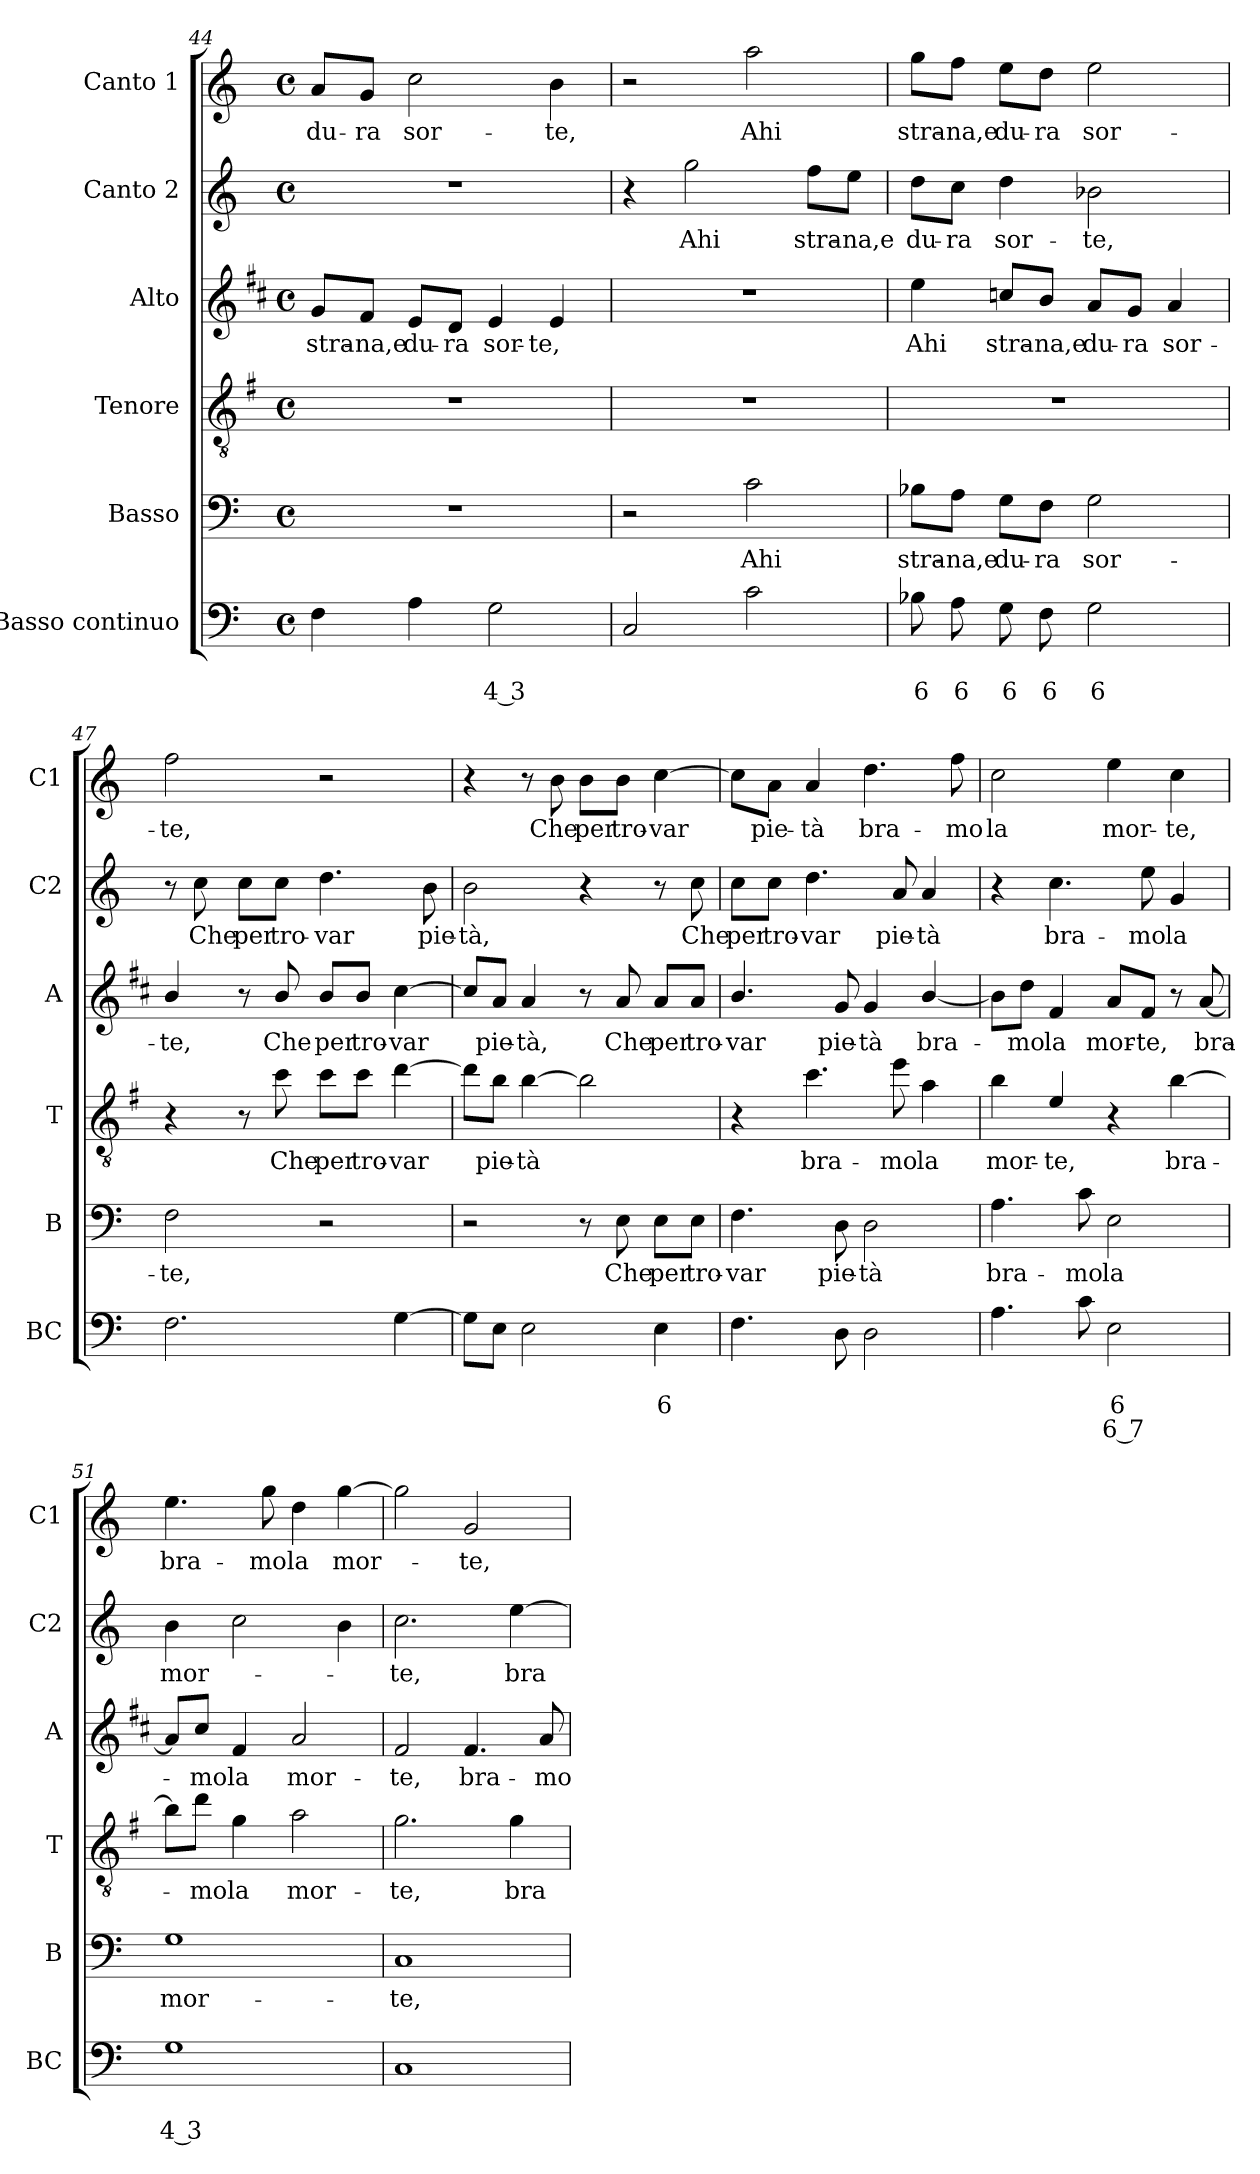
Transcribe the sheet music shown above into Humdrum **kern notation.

**kern	**text	**text	**text	**kern	**text	**kern	**text	**kern	**text	**kern	**text	**kern	**text
*part6	*part6	*part6	*part6	*part5	*part5	*part4	*part4	*part3	*part3	*part2	*part2	*part1	*part1
*staff6	*staff6	*staff6	*staff6	*staff5	*staff5	*staff4	*staff4	*staff3	*staff3	*staff2	*staff2	*staff1	*staff1
*I"Basso continuo	*	*	*	*I"Basso	*	*I"Tenore	*	*I"Alto	*	*I"Canto 2	*	*I"Canto 1	*
*I'BC	*	*	*	*I'B	*	*I'T	*	*I'A	*	*I'C2	*	*I'C1	*
*clefF4	*	*	*	*clefF4	*	*clefGv2	*	*clefG2	*	*clefG2	*	*clefG2	*
*	*	*	*	*	*	*ITrd4c7	*	*ITrd1c2	*	*	*	*	*
*k[]	*	*	*	*k[]	*	*k[]	*	*k[]	*	*k[]	*	*k[]	*
*C:	*	*	*	*C:	*	*C:	*	*C:	*	*C:	*	*C:	*
*M4/4	*	*	*	*M4/4	*	*M4/4	*	*M4/4	*	*M4/4	*	*M4/4	*
*met(c)	*	*	*	*met(c)	*	*met(c)	*	*met(c)	*	*met(c)	*	*met(c)	*
=44	=44	=44	=44	=44	=44	=44	=44	=44	=44	=44	=44	=44	=44
!	!	!	!	!	!	!	!	!	!LO:LY:b	!	!	!	!LO:LY:b
4F\	.	.	.	1r	.	1r	.	8f/L	stra-	1r	.	8a/L	du-
!	!	!	!	!	!	!	!	!	!LO:LY:b	!	!	!	!LO:LY:b
.	.	.	.	.	.	.	.	8e/J	-na,e	.	.	8g/J	-ra
!	!	!	!	!	!	!	!	!	!LO:LY:b	!	!	!	!LO:LY:b
4A\	.	.	.	.	.	.	.	8d/L	du-	.	.	2cc\	sor-
!	!	!	!	!	!	!	!	!	!LO:LY:b	!	!	!	!
.	.	.	.	.	.	.	.	8c/J	-ra	.	.	.	.
!	!	!LO:LY:b	!	!	!	!	!	!	!LO:LY:b	!	!	!	!
2G\	.	4 3	.	.	.	.	.	4d/	sor-	.	.	.	.
!	!	!	!	!	!	!	!	!	!LO:LY:b	!	!	!	!LO:LY:b
.	.	.	.	.	.	.	.	4d/	-te,	.	.	4b\	-te,
=45	=45	=45	=45	=45	=45	=45	=45	=45	=45	=45	=45	=45	=45
2C/	.	.	.	2r	.	1r	.	1r	.	4r	.	2r	.
!	!	!	!	!	!	!	!	!	!	!	!LO:LY:b	!	!
.	.	.	.	.	.	.	.	.	.	2gg\	Ahi	.	.
!	!	!	!	!	!LO:LY:b	!	!	!	!	!	!	!	!LO:LY:b
2c\	.	.	.	2c\	Ahi	.	.	.	.	.	.	2aa\	Ahi
!	!	!	!	!	!	!	!	!	!	!	!LO:LY:b	!	!
.	.	.	.	.	.	.	.	.	.	8ff\L	stra-	.	.
!	!	!	!	!	!	!	!	!	!	!	!LO:LY:b	!	!
.	.	.	.	.	.	.	.	.	.	8ee\J	-na,e	.	.
=46	=46	=46	=46	=46	=46	=46	=46	=46	=46	=46	=46	=46	=46
!	!	!LO:LY:b	!	!	!LO:LY:b	!	!	!	!LO:LY:b	!	!LO:LY:b	!	!LO:LY:b
8B-X\	.	6	.	8B-X\L	stra-	1r	.	4dd\	Ahi	8dd\L	du-	8gg\L	stra-
!	!	!LO:LY:b	!	!	!LO:LY:b	!	!	!	!	!	!LO:LY:b	!	!LO:LY:b
8A\	.	6	.	8A\J	-na,e	.	.	.	.	8cc\J	-ra	8ff\J	-na,e
!	!	!LO:LY:b	!	!	!LO:LY:b	!	!	!	!LO:LY:b	!	!LO:LY:b	!	!LO:LY:b
8G\	.	6	.	8G\L	du-	.	.	8b-X/L	stra-	4dd\	sor-	8ee\L	du-
!	!	!LO:LY:b	!	!	!LO:LY:b	!	!	!	!LO:LY:b	!	!	!	!LO:LY:b
8F\	.	6	.	8F\J	-ra	.	.	8a/J	-na,e	.	.	8dd\J	-ra
!	!	!LO:LY:b	!	!	!LO:LY:b	!	!	!	!LO:LY:b	!	!LO:LY:b	!	!LO:LY:b
2G\	.	6	.	2G\	sor-	.	.	8g/L	du-	2b-X\	-te,	2ee\	sor-
!	!	!	!	!	!	!	!	!	!LO:LY:b	!	!	!	!
.	.	.	.	.	.	.	.	8f/J	-ra	.	.	.	.
!	!	!	!	!	!	!	!	!	!LO:LY:b	!	!	!	!
.	.	.	.	.	.	.	.	4g/	sor-	.	.	.	.
!!LO:PB:g=z
=47	=47	=47	=47	=47	=47	=47	=47	=47	=47	=47	=47	=47	=47
!	!	!	!	!	!LO:LY:b	!	!	!	!LO:LY:b	!	!	!	!LO:LY:b
2.F\	.	.	.	2F\	-te,	4r	.	4a/	-te,	8r	.	2ff\	-te,
!	!	!	!	!	!	!	!	!	!	!	!LO:LY:b	!	!
.	.	.	.	.	.	.	.	.	.	8cc\	Che	.	.
!	!	!	!	!	!	!	!	!	!	!	!LO:LY:b	!	!
.	.	.	.	.	.	8r	.	8r	.	8cc\L	per	.	.
!	!	!	!	!	!	!	!LO:LY:b	!	!LO:LY:b	!	!LO:LY:b	!	!
.	.	.	.	.	.	8f\	Che	8a/	Che	8cc\J	tro-	.	.
!	!	!	!	!	!	!	!LO:LY:b	!	!LO:LY:b	!	!LO:LY:b	!	!
.	.	.	.	2r	.	8f\L	per	8a/L	per	4.dd\	-var	2r	.
!	!	!	!	!	!	!	!LO:LY:b	!	!LO:LY:b	!	!	!	!
.	.	.	.	.	.	8f\J	tro-	8a/J	tro-	.	.	.	.
!	!	!	!	!	!	!	!LO:LY:b	!	!LO:LY:b	!	!	!	!
[4G\	.	.	.	.	.	[4g\	-var	[4b\	-var	.	.	.	.
!	!	!	!	!	!	!	!	!	!	!	!LO:LY:b	!	!
.	.	.	.	.	.	.	.	.	.	8b\	pie-	.	.
=48	=48	=48	=48	=48	=48	=48	=48	=48	=48	=48	=48	=48	=48
!	!	!	!	!	!	!	!	!	!	!	!LO:LY:b	!	!
8G\L]	.	.	.	2r	.	8g\L]	.	8b/L]	.	2b\	-tà,	4r	.
!	!	!	!	!	!	!	!LO:LY:b	!	!LO:LY:b	!	!	!	!
8E\J	.	.	.	.	.	8e\J	pie-	8g/J	pie-	.	.	.	.
!	!	!	!	!	!	!	!LO:LY:b	!	!LO:LY:b	!	!	!	!
2E\	.	.	.	.	.	[4e\	-tà	4g/	-tà,	.	.	8r	.
!	!	!	!	!	!	!	!	!	!	!	!	!	!LO:LY:b
.	.	.	.	.	.	.	.	.	.	.	.	8b\	Che
!	!	!	!	!	!	!	!	!	!	!	!	!	!LO:LY:b
.	.	.	.	8r	.	2e\]	.	8r	.	4r	.	8b\L	per
!	!	!	!	!	!LO:LY:b	!	!	!	!LO:LY:b	!	!	!	!LO:LY:b
.	.	.	.	8E\	Che	.	.	8g/	Che	.	.	8b\J	tro-
!	!	!LO:LY:b	!	!	!LO:LY:b	!	!	!	!LO:LY:b	!	!	!	!LO:LY:b
4E\	.	6	.	8E\L	per	.	.	8g/L	per	8r	.	[4cc\	-var
!	!	!	!	!	!LO:LY:b	!	!	!	!LO:LY:b	!	!LO:LY:b	!	!
.	.	.	.	8E\J	tro-	.	.	8g/J	tro-	8cc\	Che	.	.
=49	=49	=49	=49	=49	=49	=49	=49	=49	=49	=49	=49	=49	=49
!	!	!	!	!	!LO:LY:b	!	!	!	!LO:LY:b	!	!LO:LY:b	!	!
4.F\	.	.	.	4.F\	-var	4r	.	4.a/	-var	8cc\L	per	8cc\L]	.
!	!	!	!	!	!	!	!	!	!	!	!LO:LY:b	!	!LO:LY:b
.	.	.	.	.	.	.	.	.	.	8cc\J	tro-	8a\J	pie-
!	!	!	!	!	!	!	!LO:LY:b	!	!	!	!LO:LY:b	!	!LO:LY:b
.	.	.	.	.	.	4.f\	bra-	.	.	4.dd\	-var	4a/	-tà
!	!	!	!	!	!LO:LY:b	!	!	!	!LO:LY:b	!	!	!	!
8D\	.	.	.	8D\	pie-	.	.	8f/	pie-	.	.	.	.
!	!	!	!	!	!LO:LY:b	!	!	!	!LO:LY:b	!	!	!	!LO:LY:b
2D\	.	.	.	2D\	-tà	.	.	4f/	-tà	.	.	4.dd\	bra-
!	!	!	!	!	!	!	!LO:LY:b	!	!	!	!LO:LY:b	!	!
.	.	.	.	.	.	8a\	-mo	.	.	8a/	pie-	.	.
!	!	!	!	!	!	!	!LO:LY:b	!	!LO:LY:b	!	!LO:LY:b	!	!
.	.	.	.	.	.	4d\	la	[4a/	bra-	4a/	-tà	.	.
!	!	!	!	!	!	!	!	!	!	!	!	!	!LO:LY:b
.	.	.	.	.	.	.	.	.	.	.	.	8ff\	-mo
=50	=50	=50	=50	=50	=50	=50	=50	=50	=50	=50	=50	=50	=50
!	!	!	!	!	!LO:LY:b	!	!LO:LY:b	!	!	!	!	!	!LO:LY:b
4.A\	.	.	.	4.A\	bra-	4e\	mor-	8a\L]	.	4r	.	2cc\	la
!	!	!	!	!	!	!	!	!	!LO:LY:b	!	!	!	!
.	.	.	.	.	.	.	.	8cc\J	-mo	.	.	.	.
!	!	!	!	!	!	!	!LO:LY:b	!	!LO:LY:b	!	!LO:LY:b	!	!
.	.	.	.	.	.	4A/	-te,	4e/	la	4.cc\	bra-	.	.
!	!	!	!	!	!LO:LY:b	!	!	!	!	!	!	!	!
8c\	.	.	.	8c\	-mo	.	.	.	.	.	.	.	.
!	!	!LO:LY:b	!LO:LY:b	!	!LO:LY:b	!	!	!	!LO:LY:b	!	!	!	!LO:LY:b
2E\	.	6	6 7	2E\	la	4r	.	8g/L	mor-	.	.	4ee\	mor-
!	!	!	!	!	!	!	!	!	!LO:LY:b	!	!LO:LY:b	!	!
.	.	.	.	.	.	.	.	8e/J	-te,	8ee\	-mo	.	.
!	!	!	!	!	!	!	!LO:LY:b	!	!	!	!LO:LY:b	!	!LO:LY:b
.	.	.	.	.	.	[4e\	bra-	8r	.	4g/	la	4cc\	-te,
!	!	!	!	!	!	!	!	!	!LO:LY:b	!	!	!	!
.	.	.	.	.	.	.	.	[8g/	bra-	.	.	.	.
=51	=51	=51	=51	=51	=51	=51	=51	=51	=51	=51	=51	=51	=51
!	!	!LO:LY:b	!	!	!LO:LY:b	!	!	!	!	!	!LO:LY:b	!	!LO:LY:b
1G	.	4 3	.	1G	mor-	8e\L]	.	8g/L]	.	4b\	mor-	4.ee\	bra-
!	!	!	!	!	!	!	!LO:LY:b	!	!LO:LY:b	!	!	!	!
.	.	.	.	.	.	8g\J	-mo	8b/J	-mo	.	.	.	.
!	!	!	!	!	!	!	!LO:LY:b	!	!LO:LY:b	!	!	!	!
.	.	.	.	.	.	4c\	la	4e/	la	2cc\	.	.	.
!	!	!	!	!	!	!	!	!	!	!	!	!	!LO:LY:b
.	.	.	.	.	.	.	.	.	.	.	.	8gg\	-mo
!	!	!	!	!	!	!	!LO:LY:b	!	!LO:LY:b	!	!	!	!LO:LY:b
.	.	.	.	.	.	2d\	mor-	2g/	mor-	.	.	4dd\	la
!	!	!	!	!	!	!	!	!	!	!	!	!	!LO:LY:b
.	.	.	.	.	.	.	.	.	.	4b\	.	[4gg\	mor-
!!LO:LB:g=z
=52	=52	=52	=52	=52	=52	=52	=52	=52	=52	=52	=52	=52	=52
!	!	!	!	!	!LO:LY:b	!	!LO:LY:b	!	!LO:LY:b	!	!LO:LY:b	!	!
1C	.	.	.	1C	-te,	2.c\	-te,	2e/	-te,	2.cc\	-te,	2gg\]	.
!	!	!	!	!	!	!	!	!	!LO:LY:b	!	!	!	!LO:LY:b
.	.	.	.	.	.	.	.	4.e/	bra-	.	.	2g/	-te,
!	!	!	!	!	!	!	!LO:LY:b	!	!	!	!LO:LY:b	!	!
.	.	.	.	.	.	4c\	bra-	.	.	[4ee\	bra-	.	.
!	!	!	!	!	!	!	!	!	!LO:LY:b	!	!	!	!
.	.	.	.	.	.	.	.	8g/	-mo	.	.	.	.
=	=	=	=	=	=	=	=	=	=	=	=	=	=
*-	*-	*-	*-	*-	*-	*-	*-	*-	*-	*-	*-	*-	*-
